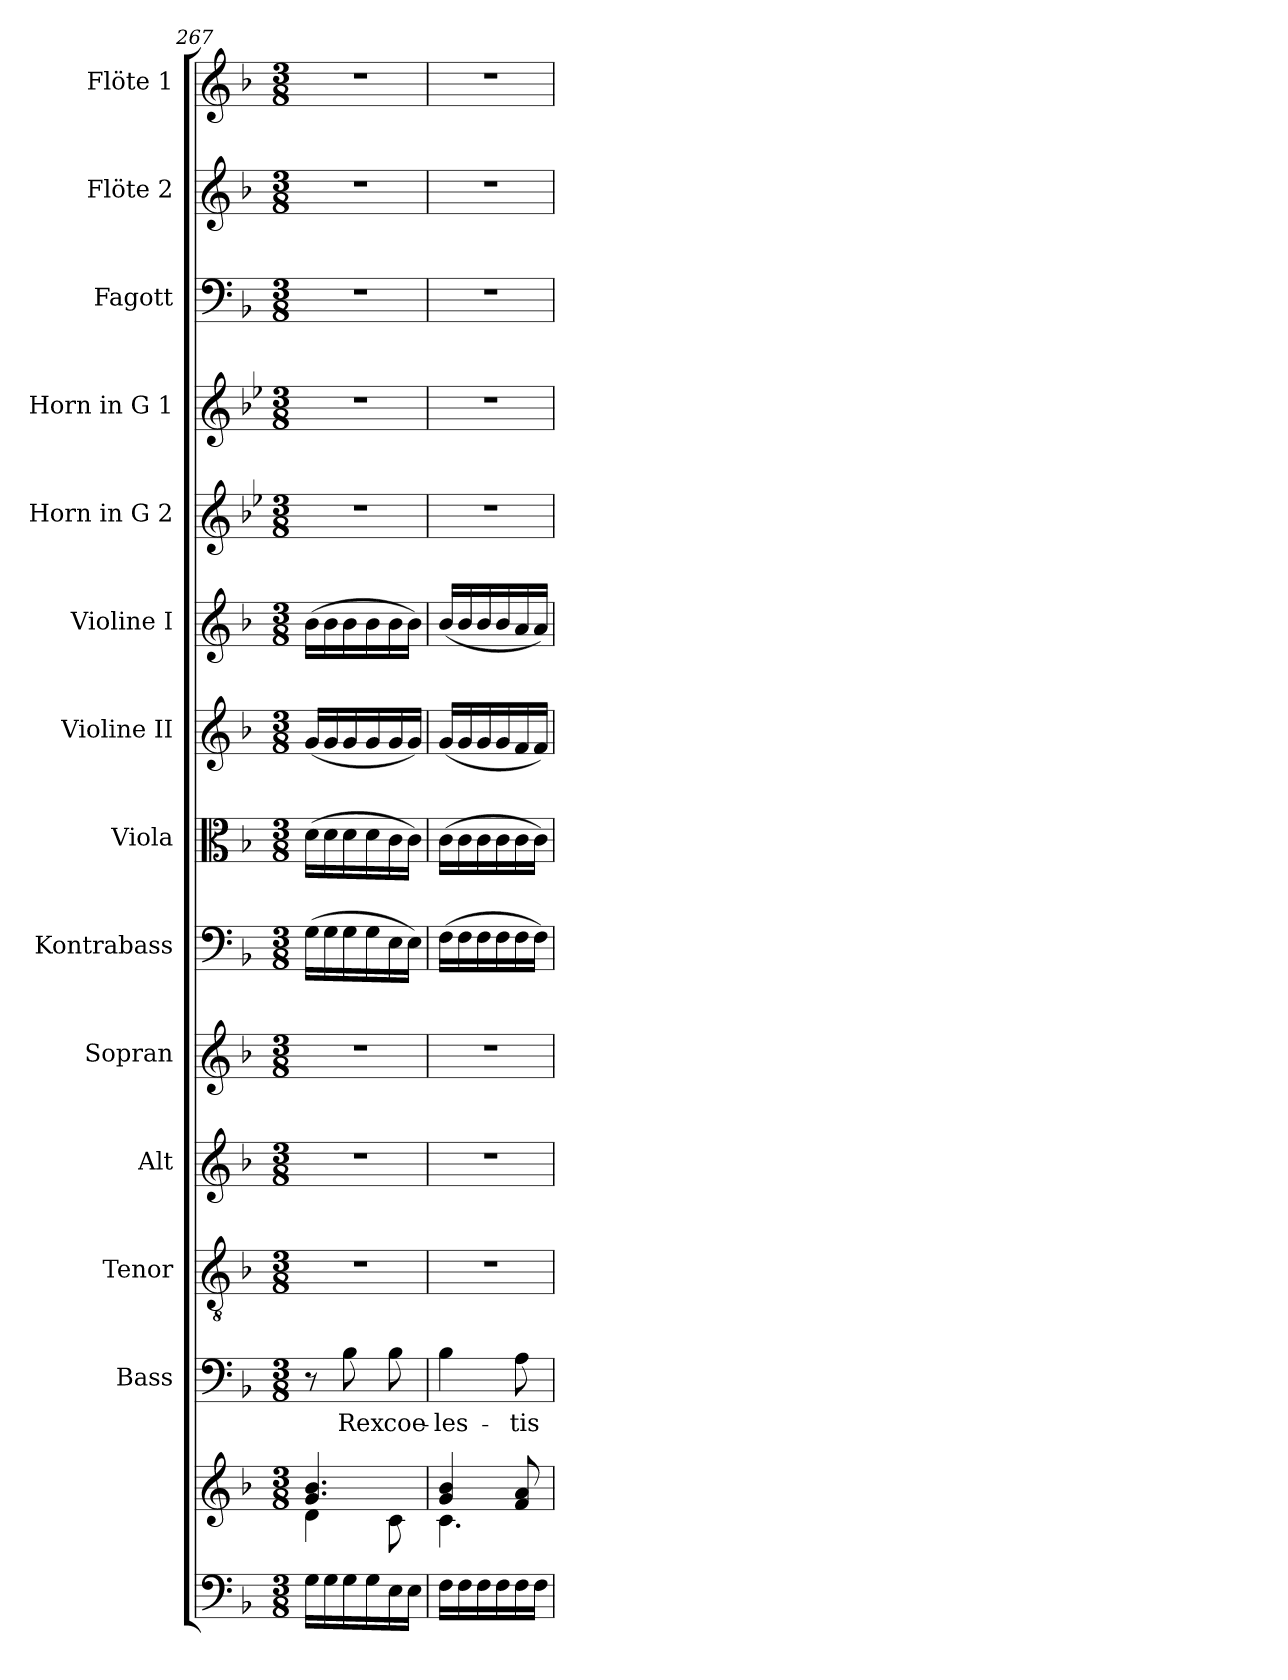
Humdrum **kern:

**kern	**kern	**kern	**text	**kern	**kern	**kern	**kern	**kern	**kern	**kern	**kern	**kern	**kern	**kern	**kern
*part14	*part14	*part13	*part13	*part12	*part11	*part10	*part9	*part8	*part7	*part6	*part5	*part4	*part3	*part2	*part1
*staff15	*staff14	*staff13	*staff13	*staff12	*staff11	*staff10	*staff9	*staff8	*staff7	*staff6	*staff5	*staff4	*staff3	*staff2	*staff1
*	*	*I"Bass	*	*I"Tenor	*I"Alt	*I"Sopran	*I"Kontrabass	*I"Viola	*I"Violine II	*I"Violine I	*I"Horn in G 2	*I"Horn in G 1	*I"Fagott	*I"Flöte 2	*I"Flöte 1
*	*	*I'B.	*	*I'T.	*I'A.	*I'S.	*I'Kb.	*I'Vla.	*I'Vl. II	*I'Vl. I	*	*	*I'Fg.	*I'Fl. 2	*I'Fl. 1
*clefF4	*clefG2	*clefF4	*	*clefGv2	*clefG2	*clefG2	*clefF4	*clefC3	*clefG2	*clefG2	*clefG2	*clefG2	*clefF4	*clefG2	*clefG2
*	*	*	*	*	*	*	*ITrd7c12	*	*	*	*ITrd3c5	*ITrd3c5	*	*	*
*k[b-]	*k[b-]	*k[b-]	*	*k[b-]	*k[b-]	*k[b-]	*k[b-]	*k[b-]	*k[b-]	*k[b-]	*k[b-]	*k[b-]	*k[b-]	*k[b-]	*k[b-]
*F:	*F:	*F:	*	*F:	*F:	*F:	*F:	*F:	*F:	*F:	*F:	*F:	*F:	*F:	*F:
*M3/8	*M3/8	*M3/8	*	*M3/8	*M3/8	*M3/8	*M3/8	*M3/8	*M3/8	*M3/8	*M3/8	*M3/8	*M3/8	*M3/8	*M3/8
=267	=267	=267	=267	=267	=267	=267	=267	=267	=267	=267	=267	=267	=267	=267	=267
*	*^	*	*	*	*	*	*	*	*	*	*	*	*	*	*
16G\LL	4.g/ 4.b-/	4d\	8r	.	4.r	4.r	4.r	(>16GG\LL	(>16d\LL	(<16g/LL	(>16b-\LL	4.r	4.r	4.r	4.r	4.r
16G\	.	.	.	.	.	.	.	16GG\	16d\	16g/	16b-\	.	.	.	.	.
!	!	!	!	!LO:LY:b	!	!	!	!	!	!	!	!	!	!	!	!
16G\	.	.	8B-\	Rex	.	.	.	16GG\	16d\	16g/	16b-\	.	.	.	.	.
16G\	.	.	.	.	.	.	.	16GG\	16d\	16g/	16b-\	.	.	.	.	.
!	!	!	!	!LO:LY:b	!	!	!	!	!	!	!	!	!	!	!	!
16E\	.	8c\	8B-\	coe-	.	.	.	16EE\	16c\	16g/	16b-\	.	.	.	.	.
16E\JJ	.	.	.	.	.	.	.	16EE\JJ)	16c\JJ)	16g/JJ)	16b-\JJ)	.	.	.	.	.
=268	=268	=268	=268	=268	=268	=268	=268	=268	=268	=268	=268	=268	=268	=268	=268	=268
!	!	!	!	!LO:LY:b	!	!	!	!	!	!	!	!	!	!	!	!
16F\LL	4g/ 4b-/	4.c\	4B-\	-les-	4.r	4.r	4.r	(>16FF\LL	(>16c\LL	(<16g/LL	(<16b-/LL	4.r	4.r	4.r	4.r	4.r
16F\	.	.	.	.	.	.	.	16FF\	16c\	16g/	16b-/	.	.	.	.	.
16F\	.	.	.	.	.	.	.	16FF\	16c\	16g/	16b-/	.	.	.	.	.
16F\	.	.	.	.	.	.	.	16FF\	16c\	16g/	16b-/	.	.	.	.	.
!	!	!	!	!LO:LY:b	!	!	!	!	!	!	!	!	!	!	!	!
16F\	8f/ 8a/	.	8A\	-tis	.	.	.	16FF\	16c\	16f/	16a/	.	.	.	.	.
16F\JJ	.	.	.	.	.	.	.	16FF\JJ)	16c\JJ)	16f/JJ)	16a/JJ)	.	.	.	.	.
*	*v	*v	*	*	*	*	*	*	*	*	*	*	*	*	*	*
=	=	=	=	=	=	=	=	=	=	=	=	=	=	=	=
*-	*-	*-	*-	*-	*-	*-	*-	*-	*-	*-	*-	*-	*-	*-	*-
